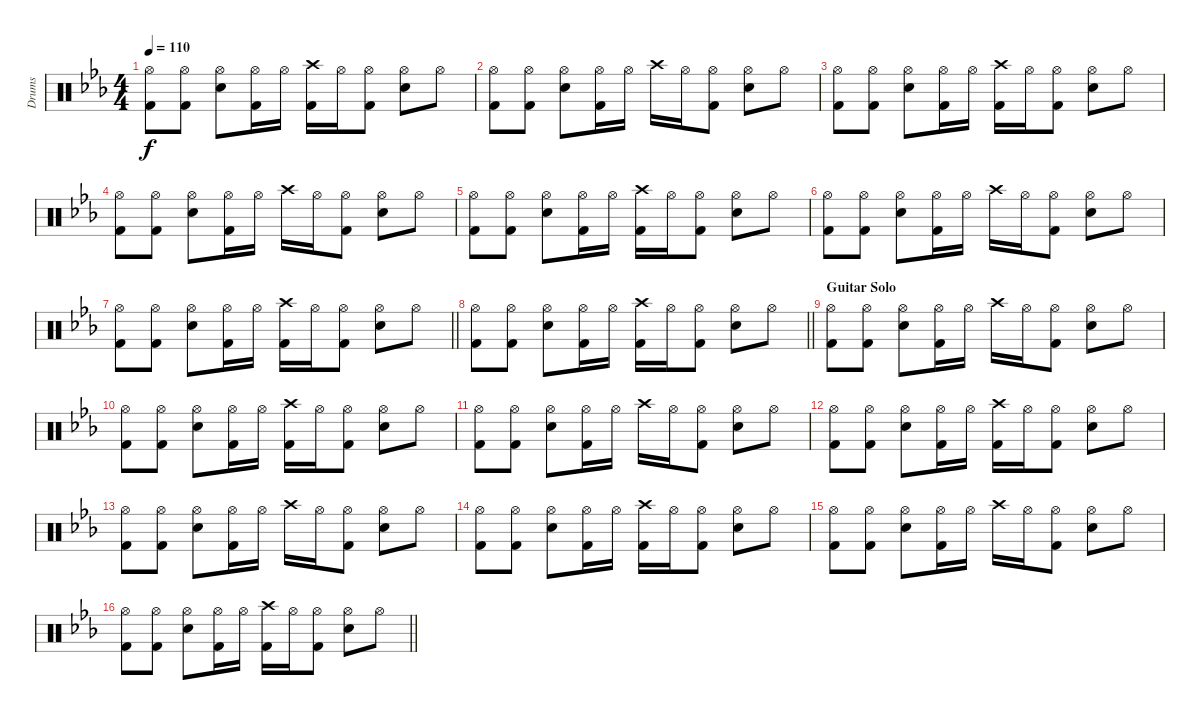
\track ("Drums" "Drums") {instrument percussion}
\staff {score}
\articulation defaults
\ts (4 4)
\tempo 110
\clef neutral
\ks eb
("Hi-Hat (open)" "Kick (hit) 2").8{dy f} ("Hi-Hat (open)" "Kick (hit) 2").8 ("Hi-Hat (open)" "Snare (hit) 2").8 ("Hi-Hat (open)" "Kick (hit) 2").16 "Hi-Hat (open)".16 ("Crash high (hit)" "Kick (hit) 2").16 "Hi-Hat (open)".16 ("Hi-Hat (open)" "Kick (hit) 2").8 ("Hi-Hat (open)" "Snare (hit) 2").8 "Hi-Hat (open)".8 |
("Hi-Hat (open)" "Kick (hit) 2").8 ("Hi-Hat (open)" "Kick (hit) 2").8 ("Hi-Hat (open)" "Snare (hit) 2").8 ("Hi-Hat (open)" "Kick (hit) 2").16 "Hi-Hat (open)".16 "Crash high (hit)".16 "Hi-Hat (open)".16 ("Hi-Hat (open)" "Kick (hit) 2").8 ("Hi-Hat (open)" "Snare (hit) 2").8 "Hi-Hat (open)".8 |
("Hi-Hat (open)" "Kick (hit) 2").8 ("Hi-Hat (open)" "Kick (hit) 2").8 ("Hi-Hat (open)" "Snare (hit) 2").8 ("Hi-Hat (open)" "Kick (hit) 2").16 "Hi-Hat (open)".16 ("Crash high (hit)" "Kick (hit) 2").16 "Hi-Hat (open)".16 ("Hi-Hat (open)" "Kick (hit) 2").8 ("Hi-Hat (open)" "Snare (hit) 2").8 "Hi-Hat (open)".8 |
("Hi-Hat (open)" "Kick (hit) 2").8 ("Hi-Hat (open)" "Kick (hit) 2").8 ("Hi-Hat (open)" "Snare (hit) 2").8 ("Hi-Hat (open)" "Kick (hit) 2").16 "Hi-Hat (open)".16 "Crash high (hit)".16 "Hi-Hat (open)".16 ("Hi-Hat (open)" "Kick (hit) 2").8 ("Hi-Hat (open)" "Snare (hit) 2").8 "Hi-Hat (open)".8 |
("Hi-Hat (open)" "Kick (hit) 2").8 ("Hi-Hat (open)" "Kick (hit) 2").8 ("Hi-Hat (open)" "Snare (hit) 2").8 ("Hi-Hat (open)" "Kick (hit) 2").16 "Hi-Hat (open)".16 ("Crash high (hit)" "Kick (hit) 2").16 "Hi-Hat (open)".16 ("Hi-Hat (open)" "Kick (hit) 2").8 ("Hi-Hat (open)" "Snare (hit) 2").8 "Hi-Hat (open)".8 |
("Hi-Hat (open)" "Kick (hit) 2").8 ("Hi-Hat (open)" "Kick (hit) 2").8 ("Hi-Hat (open)" "Snare (hit) 2").8 ("Hi-Hat (open)" "Kick (hit) 2").16 "Hi-Hat (open)".16 "Crash high (hit)".16 "Hi-Hat (open)".16 ("Hi-Hat (open)" "Kick (hit) 2").8 ("Hi-Hat (open)" "Snare (hit) 2").8 "Hi-Hat (open)".8 |
\barLineRight lightlight
("Hi-Hat (open)" "Kick (hit) 2").8 ("Hi-Hat (open)" "Kick (hit) 2").8 ("Hi-Hat (open)" "Snare (hit) 2").8 ("Hi-Hat (open)" "Kick (hit) 2").16 "Hi-Hat (open)".16 ("Crash high (hit)" "Kick (hit) 2").16 "Hi-Hat (open)".16 ("Hi-Hat (open)" "Kick (hit) 2").8 ("Hi-Hat (open)" "Snare (hit) 2").8 "Hi-Hat (open)".8 |
\barLineRight lightlight
("Hi-Hat (open)" "Kick (hit) 2").8 ("Hi-Hat (open)" "Kick (hit) 2").8 ("Hi-Hat (open)" "Snare (hit) 2").8 ("Hi-Hat (open)" "Kick (hit) 2").16 "Hi-Hat (open)".16 ("Crash high (hit)" "Kick (hit) 2").16 "Hi-Hat (open)".16 ("Hi-Hat (open)" "Kick (hit) 2").8 ("Hi-Hat (open)" "Snare (hit) 2").8 "Hi-Hat (open)".8 |
\section ("" "Guitar Solo")
("Hi-Hat (open)" "Kick (hit) 2").8 ("Hi-Hat (open)" "Kick (hit) 2").8 ("Hi-Hat (open)" "Snare (hit) 2").8 ("Hi-Hat (open)" "Kick (hit) 2").16 "Hi-Hat (open)".16 "Crash high (hit)".16 "Hi-Hat (open)".16 ("Hi-Hat (open)" "Kick (hit) 2").8 ("Hi-Hat (open)" "Snare (hit) 2").8 "Hi-Hat (open)".8 |
("Hi-Hat (open)" "Kick (hit) 2").8 ("Hi-Hat (open)" "Kick (hit) 2").8 ("Hi-Hat (open)" "Snare (hit) 2").8 ("Hi-Hat (open)" "Kick (hit) 2").16 "Hi-Hat (open)".16 ("Crash high (hit)" "Kick (hit) 2").16 "Hi-Hat (open)".16 ("Hi-Hat (open)" "Kick (hit) 2").8 ("Hi-Hat (open)" "Snare (hit) 2").8 "Hi-Hat (open)".8 |
("Hi-Hat (open)" "Kick (hit) 2").8 ("Hi-Hat (open)" "Kick (hit) 2").8 ("Hi-Hat (open)" "Snare (hit) 2").8 ("Hi-Hat (open)" "Kick (hit) 2").16 "Hi-Hat (open)".16 "Crash high (hit)".16 "Hi-Hat (open)".16 ("Hi-Hat (open)" "Kick (hit) 2").8 ("Hi-Hat (open)" "Snare (hit) 2").8 "Hi-Hat (open)".8 |
("Hi-Hat (open)" "Kick (hit) 2").8 ("Hi-Hat (open)" "Kick (hit) 2").8 ("Hi-Hat (open)" "Snare (hit) 2").8 ("Hi-Hat (open)" "Kick (hit) 2").16 "Hi-Hat (open)".16 ("Crash high (hit)" "Kick (hit) 2").16 "Hi-Hat (open)".16 ("Hi-Hat (open)" "Kick (hit) 2").8 ("Hi-Hat (open)" "Snare (hit) 2").8 "Hi-Hat (open)".8 |
("Hi-Hat (open)" "Kick (hit) 2").8 ("Hi-Hat (open)" "Kick (hit) 2").8 ("Hi-Hat (open)" "Snare (hit) 2").8 ("Hi-Hat (open)" "Kick (hit) 2").16 "Hi-Hat (open)".16 "Crash high (hit)".16 "Hi-Hat (open)".16 ("Hi-Hat (open)" "Kick (hit) 2").8 ("Hi-Hat (open)" "Snare (hit) 2").8 "Hi-Hat (open)".8 |
("Hi-Hat (open)" "Kick (hit) 2").8 ("Hi-Hat (open)" "Kick (hit) 2").8 ("Hi-Hat (open)" "Snare (hit) 2").8 ("Hi-Hat (open)" "Kick (hit) 2").16 "Hi-Hat (open)".16 ("Crash high (hit)" "Kick (hit) 2").16 "Hi-Hat (open)".16 ("Hi-Hat (open)" "Kick (hit) 2").8 ("Hi-Hat (open)" "Snare (hit) 2").8 "Hi-Hat (open)".8 |
("Hi-Hat (open)" "Kick (hit) 2").8 ("Hi-Hat (open)" "Kick (hit) 2").8 ("Hi-Hat (open)" "Snare (hit) 2").8 ("Hi-Hat (open)" "Kick (hit) 2").16 "Hi-Hat (open)".16 "Crash high (hit)".16 "Hi-Hat (open)".16 ("Hi-Hat (open)" "Kick (hit) 2").8 ("Hi-Hat (open)" "Snare (hit) 2").8 "Hi-Hat (open)".8 |
\barLineRight lightlight
("Hi-Hat (open)" "Kick (hit) 2").8 ("Hi-Hat (open)" "Kick (hit) 2").8 ("Hi-Hat (open)" "Snare (hit) 2").8 ("Hi-Hat (open)" "Kick (hit) 2").16 "Hi-Hat (open)".16 ("Crash high (hit)" "Kick (hit) 2").16 "Hi-Hat (open)".16 ("Hi-Hat (open)" "Kick (hit) 2").8 ("Hi-Hat (open)" "Snare (hit) 2").8 "Hi-Hat (open)".8
